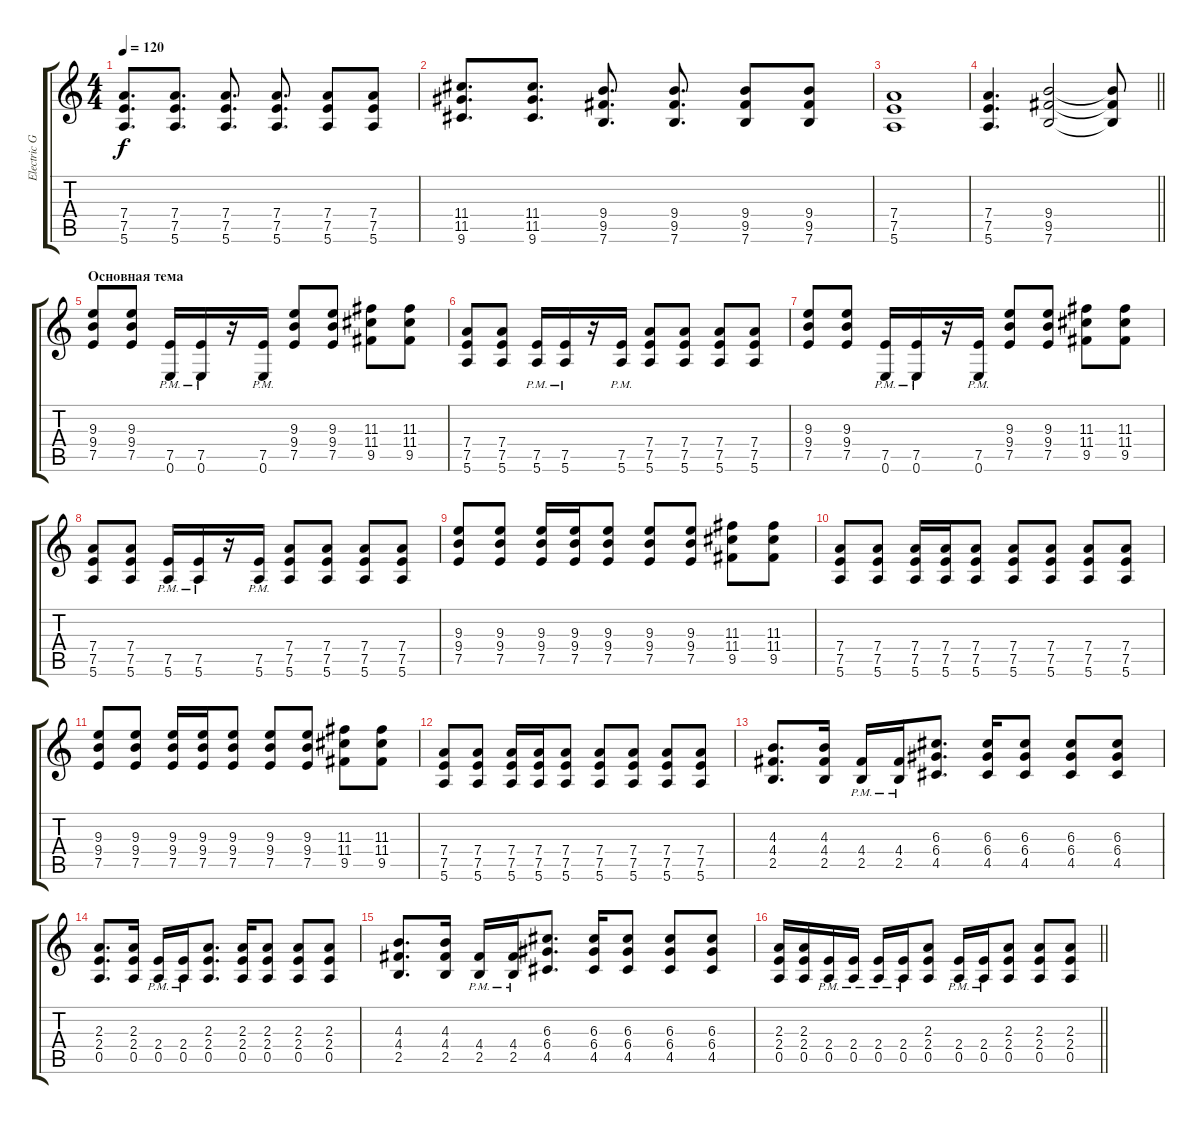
\track ("Electric Guitar" "Electric G") {instrument distortionguitar}
\staff {score tabs}
\tuning (E4 B3 G3 D3 A2 E2) {hide}
\ts (4 4)
\tempo 120
\clef g2
\ks c
(7.4 7.5 5.6).8{d dy f} (7.4 7.5 5.6).8{d} (7.4 7.5 5.6).8{d} (7.4 7.5 5.6).8{d} (7.4 7.5 5.6).8 (7.4 7.5 5.6).8 |
(11.4 11.5 9.6).8{d} (11.4 11.5 9.6).8{d} (9.4 9.5 7.6).8{d} (9.4 9.5 7.6).8{d} (9.4 9.5 7.6).8 (9.4 9.5 7.6).8 |
(7.4 7.5 5.6).1 |
\barLineRight lightlight
(7.4 7.5 5.6).4{d} (9.4 9.5 7.6).2 (9.4{t} 9.5{t} 7.6{t}).8 |
\section ("" "Основная тема")
(9.3 9.4 7.5).8 (9.3 9.4 7.5).8 (7.5{pm} 0.6{pm}).16 (7.5{pm} 0.6{pm}).16 r.16 (7.5{pm} 0.6{pm}).16 (9.3 9.4 7.5).8 (9.3 9.4 7.5).8 (11.3 11.4 9.5).8 (11.3 11.4 9.5).8 |
(7.4 7.5 5.6).8 (7.4 7.5 5.6).8 (7.5{pm} 5.6{pm}).16 (7.5{pm} 5.6{pm}).16 r.16 (7.5{pm} 5.6{pm}).16 (7.4 7.5 5.6).8 (7.4 7.5 5.6).8 (7.4 7.5 5.6).8 (7.4 7.5 5.6).8 |
(9.3 9.4 7.5).8 (9.3 9.4 7.5).8 (7.5{pm} 0.6{pm}).16 (7.5{pm} 0.6{pm}).16 r.16 (7.5{pm} 0.6{pm}).16 (9.3 9.4 7.5).8 (9.3 9.4 7.5).8 (11.3 11.4 9.5).8 (11.3 11.4 9.5).8 |
(7.4 7.5 5.6).8 (7.4 7.5 5.6).8 (7.5{pm} 5.6{pm}).16 (7.5{pm} 5.6{pm}).16 r.16 (7.5{pm} 5.6{pm}).16 (7.4 7.5 5.6).8 (7.4 7.5 5.6).8 (7.4 7.5 5.6).8 (7.4 7.5 5.6).8 |
(9.3 9.4 7.5).8 (9.3 9.4 7.5).8 (9.3 9.4 7.5).16 (9.3 9.4 7.5).16 (9.3 9.4 7.5).8 (9.3 9.4 7.5).8 (9.3 9.4 7.5).8 (11.3 11.4 9.5).8 (11.3 11.4 9.5).8 |
(7.4 7.5 5.6).8 (7.4 7.5 5.6).8 (7.4 7.5 5.6).16 (7.4 7.5 5.6).16 (7.4 7.5 5.6).8 (7.4 7.5 5.6).8 (7.4 7.5 5.6).8 (7.4 7.5 5.6).8 (7.4 7.5 5.6).8 |
(9.3 9.4 7.5).8 (9.3 9.4 7.5).8 (9.3 9.4 7.5).16 (9.3 9.4 7.5).16 (9.3 9.4 7.5).8 (9.3 9.4 7.5).8 (9.3 9.4 7.5).8 (11.3 11.4 9.5).8 (11.3 11.4 9.5).8 |
(7.4 7.5 5.6).8 (7.4 7.5 5.6).8 (7.4 7.5 5.6).16 (7.4 7.5 5.6).16 (7.4 7.5 5.6).8 (7.4 7.5 5.6).8 (7.4 7.5 5.6).8 (7.4 7.5 5.6).8 (7.4 7.5 5.6).8 |
(4.3 4.4 2.5).8{d} (4.3 4.4 2.5).16 (4.4{pm} 2.5{pm}).16 (4.4{pm} 2.5{pm}).16 (6.3 6.4 4.5).8{d} (6.3 6.4 4.5).16 (6.3 6.4 4.5).8 (6.3 6.4 4.5).8 (6.3 6.4 4.5).8 |
(2.3 2.4 0.5).8{d} (2.3 2.4 0.5).16 (2.4{pm} 0.5{pm}).16 (2.4{pm} 0.5{pm}).16 (2.3 2.4 0.5).8{d} (2.3 2.4 0.5).16 (2.3 2.4 0.5).8 (2.3 2.4 0.5).8 (2.3 2.4 0.5).8 |
(4.3 4.4 2.5).8{d} (4.3 4.4 2.5).16 (4.4{pm} 2.5{pm}).16 (4.4{pm} 2.5{pm}).16 (6.3 6.4 4.5).8{d} (6.3 6.4 4.5).16 (6.3 6.4 4.5).8 (6.3 6.4 4.5).8 (6.3 6.4 4.5).8 |
\barLineRight lightlight
(2.3 2.4 0.5).16 (2.3 2.4 0.5).16 (2.4{pm} 0.5{pm}).16 (2.4{pm} 0.5{pm}).16 (2.4{pm} 0.5{pm}).16 (2.4{pm} 0.5{pm}).16 (2.3 2.4 0.5).8 (2.4{pm} 0.5{pm}).16 (2.4{pm} 0.5{pm}).16 (2.3 2.4 0.5).8 (2.3 2.4 0.5).8 (2.3 2.4 0.5).8
